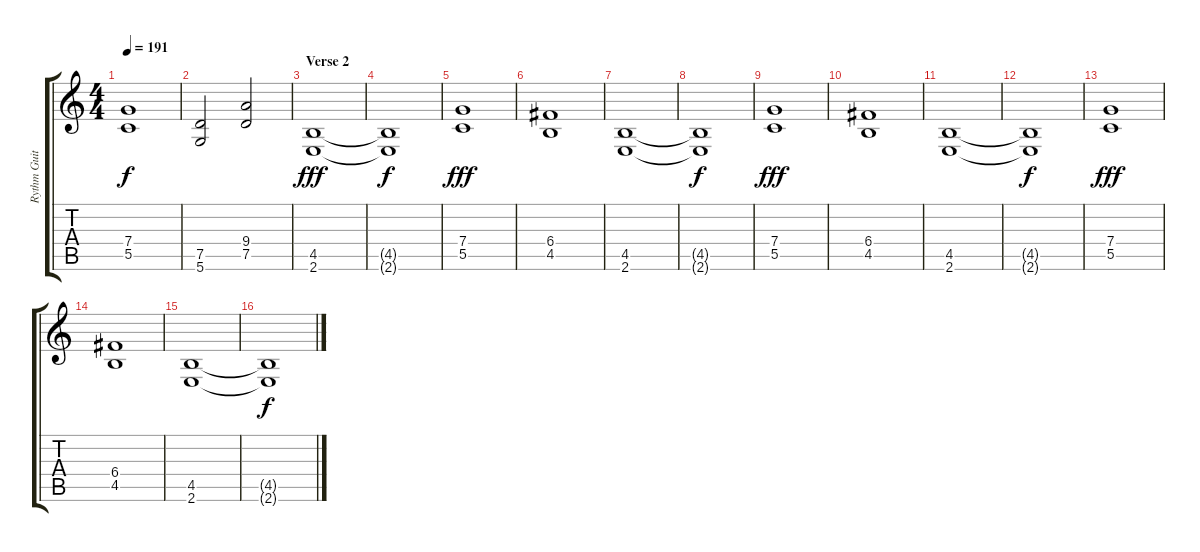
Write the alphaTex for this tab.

\track ("Rythm Guitar" "Rythm Guit") {instrument distortionguitar}
\staff {score tabs}
\tuning (D4 A3 F3 C3 G2 D2) {hide}
\ts (4 4)
\tempo 191
\clef g2
\ks c
(7.4 5.5).1{dy f} |
(7.5 5.6).2 (9.4 7.5).2 |
\section ("" "Verse 2")
(4.5 2.6).1{dy fff} |
(4.5{t} 2.6{t}).1{dy f} |
(7.4 5.5).1{dy fff} |
(6.4 4.5).1 |
(4.5 2.6).1 |
(4.5{t} 2.6{t}).1{dy f} |
(7.4 5.5).1{dy fff} |
(6.4 4.5).1 |
(4.5 2.6).1 |
(4.5{t} 2.6{t}).1{dy f} |
(7.4 5.5).1{dy fff} |
(6.4 4.5).1 |
(4.5 2.6).1 |
(4.5{t} 2.6{t}).1{dy f}
